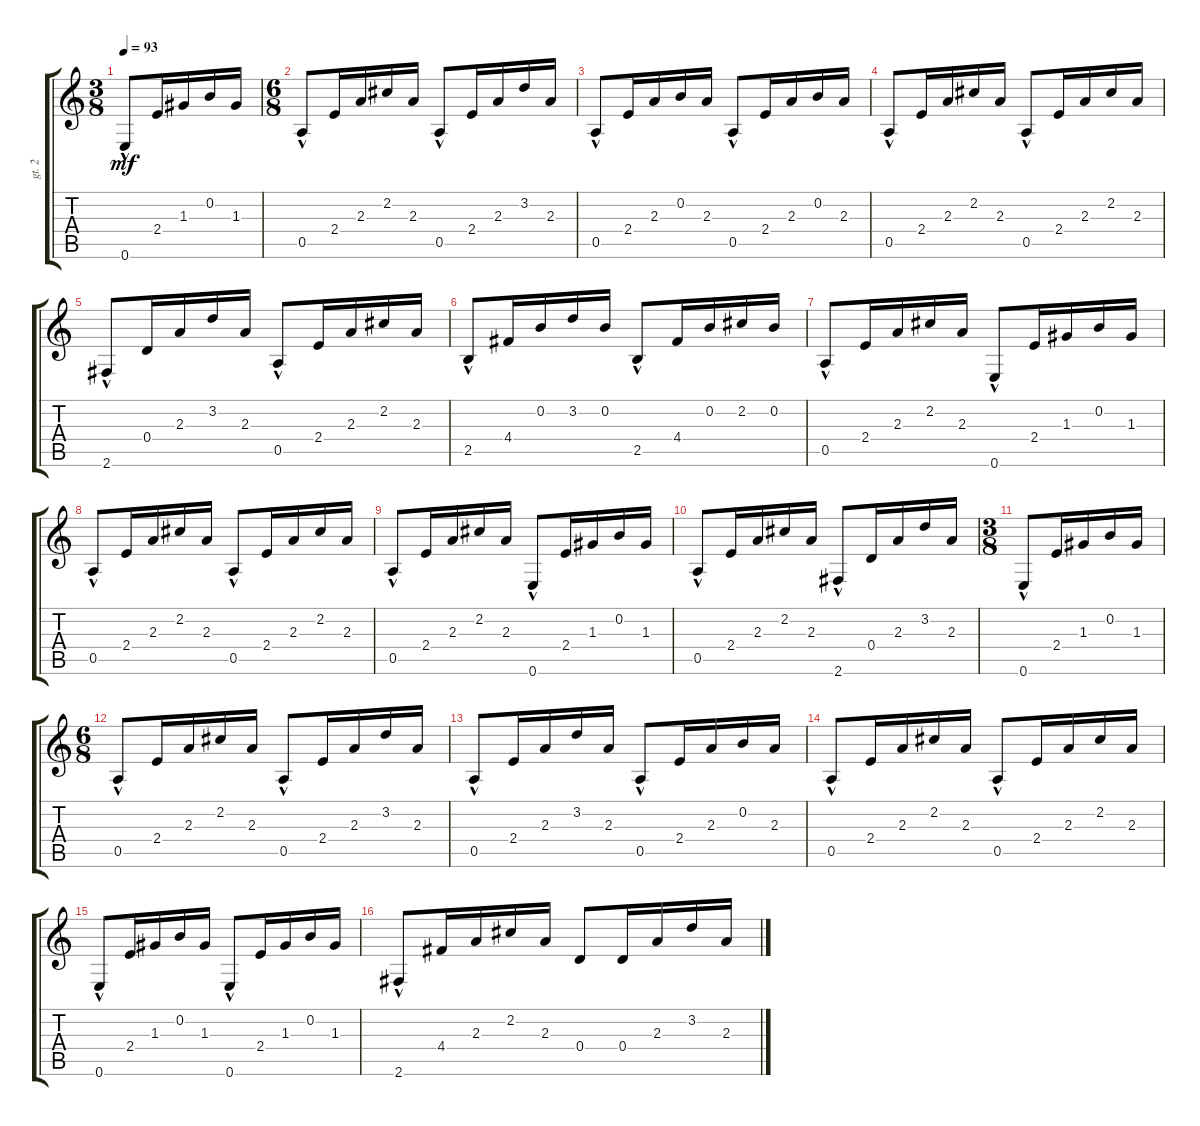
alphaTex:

\track ("gt. 2" "gt. 2") {instrument acousticguitarsteel}
\staff {score tabs}
\tuning (E4 B3 G3 D3 A2 E2) {hide}
\ts (3 8)
\tempo 93
\clef g2
\ks c
0.6{hac}.8{dy mf} 2.4.16 1.3.16 0.2.16 1.3.16 |
\ts (6 8)
0.5{hac}.8 2.4.16 2.3.16 2.2.16 2.3.16 0.5{hac}.8 2.4.16 2.3.16 3.2.16 2.3.16 |
0.5{hac}.8 2.4.16 2.3.16 0.2.16 2.3.16 0.5{hac}.8 2.4.16 2.3.16 0.2.16 2.3.16 |
0.5{hac}.8 2.4.16 2.3.16 2.2.16 2.3.16 0.5{hac}.8 2.4.16 2.3.16 2.2.16 2.3.16 |
2.6{hac}.8 0.4.16 2.3.16 3.2.16 2.3.16 0.5{hac}.8 2.4.16 2.3.16 2.2.16 2.3.16 |
2.5{hac}.8 4.4.16 0.2.16 3.2.16 0.2.16 2.5{hac}.8 4.4.16 0.2.16 2.2.16 0.2.16 |
0.5{hac}.8 2.4.16 2.3.16 2.2.16 2.3.16 0.6{hac}.8 2.4.16 1.3.16 0.2.16 1.3.16 |
0.5{hac}.8 2.4.16 2.3.16 2.2.16 2.3.16 0.5{hac}.8 2.4.16 2.3.16 2.2.16 2.3.16 |
0.5{hac}.8 2.4.16 2.3.16 2.2.16 2.3.16 0.6{hac}.8 2.4.16 1.3.16 0.2.16 1.3.16 |
0.5{hac}.8 2.4.16 2.3.16 2.2.16 2.3.16 2.6{hac}.8 0.4.16 2.3.16 3.2.16 2.3.16 |
\ts (3 8)
0.6{hac}.8 2.4.16 1.3.16 0.2.16 1.3.16 |
\ts (6 8)
0.5{hac}.8 2.4.16 2.3.16 2.2.16 2.3.16 0.5{hac}.8 2.4.16 2.3.16 3.2.16 2.3.16 |
0.5{hac}.8 2.4.16 2.3.16 3.2.16 2.3.16 0.5{hac}.8 2.4.16 2.3.16 0.2.16 2.3.16 |
0.5{hac}.8 2.4.16 2.3.16 2.2.16 2.3.16 0.5{hac}.8 2.4.16 2.3.16 2.2.16 2.3.16 |
0.6{hac}.8 2.4.16 1.3.16 0.2.16 1.3.16 0.6{hac}.8 2.4.16 1.3.16 0.2.16 1.3.16 |
2.6{hac}.8 4.4.16 2.3.16 2.2.16 2.3.16 0.4.8 0.4.16 2.3.16 3.2.16 2.3.16
